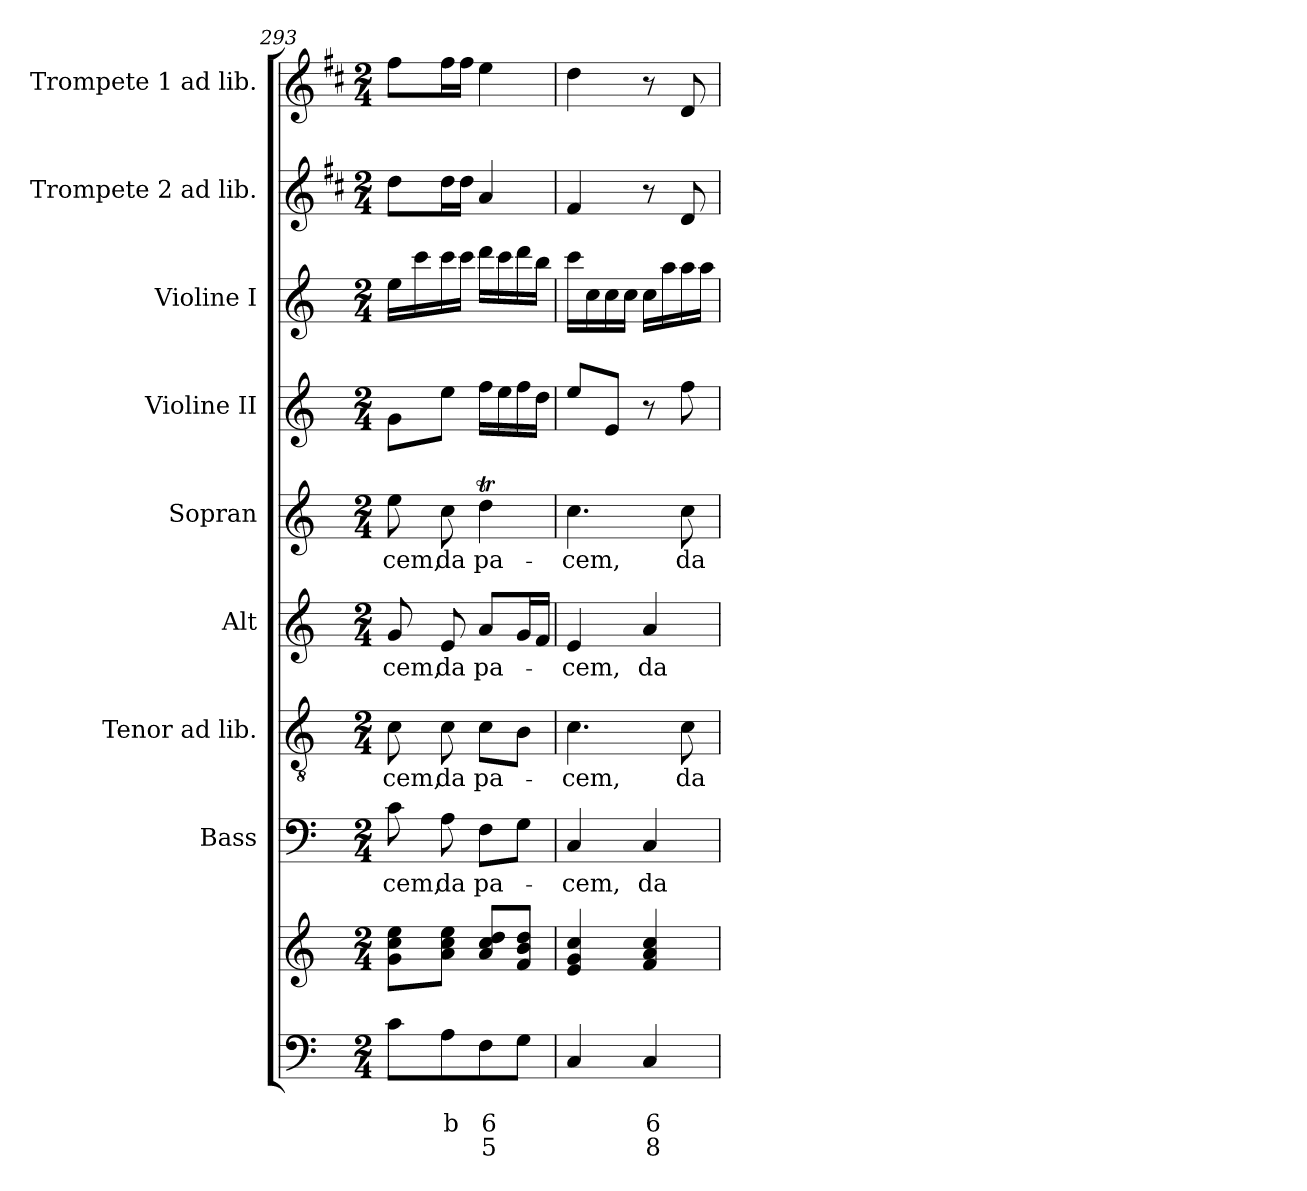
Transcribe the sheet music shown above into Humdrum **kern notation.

**kern	**text	**text	**text	**kern	**kern	**text	**kern	**text	**kern	**text	**kern	**text	**kern	**kern	**kern	**kern
*part9	*part9	*part9	*part9	*part9	*part8	*part8	*part7	*part7	*part6	*part6	*part5	*part5	*part4	*part3	*part2	*part1
*staff10	*staff10	*staff10	*staff10	*staff9	*staff8	*staff8	*staff7	*staff7	*staff6	*staff6	*staff5	*staff5	*staff4	*staff3	*staff2	*staff1
*	*	*	*	*	*I"Bass	*	*I"Tenor ad lib.	*	*I"Alt	*	*I"Sopran	*	*I"Violine II	*I"Violine I	*I"Trompete 2 ad lib.	*I"Trompete 1 ad lib.
*	*	*	*	*	*I'B.	*	*I'T.	*	*I'A.	*	*I'S.	*	*I'Vl. II	*I'Vl. I	*I'Trp. 2	*I'Trp. 1
*clefF4	*	*	*	*clefG2	*clefF4	*	*clefGv2	*	*clefG2	*	*clefG2	*	*clefG2	*clefG2	*clefG2	*clefG2
*	*	*	*	*	*	*	*	*	*	*	*	*	*	*	*ITrd1c2	*ITrd1c2
*k[]	*	*	*	*k[]	*k[]	*	*k[]	*	*k[]	*	*k[]	*	*k[]	*k[]	*k[]	*k[]
*C:	*	*	*	*C:	*C:	*	*C:	*	*C:	*	*C:	*	*C:	*C:	*C:	*C:
*M2/4	*	*	*	*M2/4	*M2/4	*	*M2/4	*	*M2/4	*	*M2/4	*	*M2/4	*M2/4	*M2/4	*M2/4
=293	=293	=293	=293	=293	=293	=293	=293	=293	=293	=293	=293	=293	=293	=293	=293	=293
!	!	!	!	!	!	!LO:LY:b	!	!LO:LY:b	!	!LO:LY:b	!	!LO:LY:b	!	!	!	!
8c\L	.	.	.	8g\ 8cc\ 8ee\L	8c\	-cem,	8c\	-cem,	8g/	-cem,	8ee\	-cem,	8g\L	16ee\LL	8cc\L	8ee\L
.	.	.	.	.	.	.	.	.	.	.	.	.	.	16ccc\	.	.
!	!	!LO:LY:b	!	!	!	!LO:LY:b	!	!LO:LY:b	!	!LO:LY:b	!	!LO:LY:b	!	!	!	!
8A\	.	b	.	8a\ 8cc\ 8ee\J	8A\	da	8c\	da	8e/	da	8cc\	da	8ee\J	16ccc\	16cc\L	16ee\L
.	.	.	.	.	.	.	.	.	.	.	.	.	.	16ccc\JJ	16cc\JJ	16ee\JJ
!	!	!LO:LY:b	!LO:LY:b	!	!	!LO:LY:b	!	!LO:LY:b	!	!LO:LY:b	!	!LO:LY:b	!	!	!	!
8F\	.	6	5	8a/ 8cc/ 8dd/L	8F\L	pa-	8c\L	pa-	8a/L	pa-	4ddT\	pa-	16ff\LL	16ddd\LL	4g/	4dd\
.	.	.	.	.	.	.	.	.	.	.	.	.	16ee\	16ccc\	.	.
8G\J	.	.	.	8f/ 8b/ 8dd/J	8G\J	.	8B\J	.	16g/L	.	.	.	16ff\	16ddd\	.	.
.	.	.	.	.	.	.	.	.	16f/JJ	.	.	.	16dd\JJ	16bb\JJ	.	.
=294	=294	=294	=294	=294	=294	=294	=294	=294	=294	=294	=294	=294	=294	=294	=294	=294
!	!	!	!	!	!	!LO:LY:b	!	!LO:LY:b	!	!LO:LY:b	!	!LO:LY:b	!	!	!	!
4C/	.	.	.	4e/ 4g/ 4cc/	4C/	-cem,	4.c\	-cem,	4e/	-cem,	4.cc\	-cem,	8ee/L	16ccc\LL	4e/	4cc\
.	.	.	.	.	.	.	.	.	.	.	.	.	.	16cc\	.	.
.	.	.	.	.	.	.	.	.	.	.	.	.	8e/J	16cc\	.	.
.	.	.	.	.	.	.	.	.	.	.	.	.	.	16cc\JJ	.	.
!	!	!LO:LY:b	!LO:LY:b	!	!	!LO:LY:b	!	!	!	!LO:LY:b	!	!	!	!	!	!
4C/	.	6	8	4f/ 4a/ 4cc/	4C/	da	.	.	4a/	da	.	.	8r	16cc\LL	8r	8r
.	.	.	.	.	.	.	.	.	.	.	.	.	.	16aa\	.	.
!	!	!	!	!	!	!	!	!LO:LY:b	!	!	!	!LO:LY:b	!	!	!	!
.	.	.	.	.	.	.	8c\	da	.	.	8cc\	da	8ff\	16aa\	8c/	8c/
.	.	.	.	.	.	.	.	.	.	.	.	.	.	16aa\JJ	.	.
=	=	=	=	=	=	=	=	=	=	=	=	=	=	=	=	=
*-	*-	*-	*-	*-	*-	*-	*-	*-	*-	*-	*-	*-	*-	*-	*-	*-
